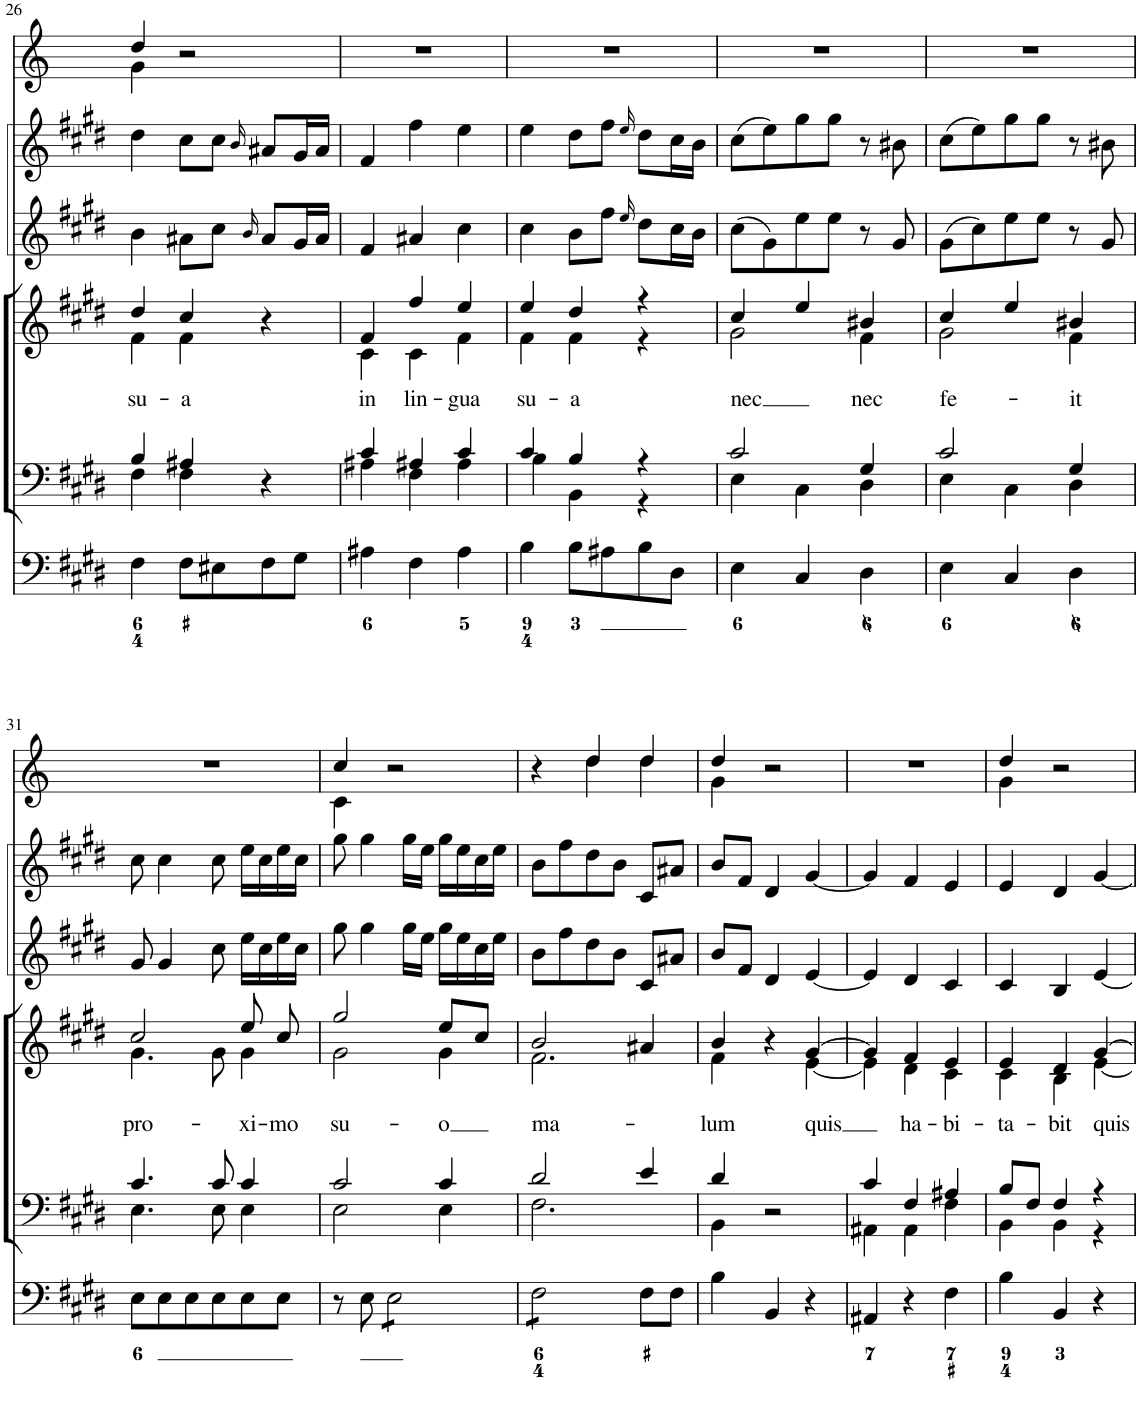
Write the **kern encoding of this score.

**kern	**kern	**kern	**text	**kern	**kern	**kern
*part6	*part5	*part4	*part4	*part3	*part2	*part1
*staff6	*staff5	*staff4	*staff4	*staff3	*staff2	*staff1
*I"Organ	*I"Voice	*I"Voice	*	*I"Violin	*I"Violin	*I"Corni in E
*	*	*	*	*I'Vln	*I'Vln	*
!!LO:PB:g=z
*clefF4	*clefF4	*clefG2	*	*clefG2	*clefG2	*clefG2
*	*	*	*	*	*	*Trd5c8
*k[f#c#g#d#]	*k[f#c#g#d#]	*k[f#c#g#d#]	*	*k[f#c#g#d#]	*k[f#c#g#d#]	*k[]
*M3/4	*M3/4	*M3/4	*	*M3/4	*M3/4	*M3/4
=26	=26	=26	=26	=26	=26	=26
*	*^	*	*	*	*	*
!	!	!	!	!LO:LY:b	!	!	!
*	*	*	*^	*	*	*	*^
4F#\	4B/	4F#\	4dd#/	4f#\	su-	4b\	4dd#\	4dd/	4g\
!	!	!	!	!	!LO:LY:b	!	!	!	!
8F#\L	4A#X/	4F#\	4cc#/	4f#\	-a	8a#X\L	8cc#\L	2r	2ryy
8E#X\	.	.	.	.	.	8cc#\J	8cc#\J	.	.
.	.	.	.	.	.	16qb/	16qb/	.	.
8F#\	4r	4ryy	4r	4ryy	.	8a#/L	8a#X/L	.	.
8G#\J	.	.	.	.	.	16g#/L	16g#/L	.	.
.	.	.	.	.	.	16a#/JJ	16a#/JJ	.	.
*	*	*	*	*	*	*	*	*v	*v
=27	=27	=27	=27	=27	=27	=27	=27	=27
!	!	!	!	!	!LO:LY:b	!	!	!
4A#X\	4c#/	4A#X\	4f#/	4c#\	in	4f#/	4f#/	2.r
!	!	!	!	!	!LO:LY:b	!	!	!
4F#\	4A#X/	4F#\	4ff#/	4c#\	lin-	4a#X/	4ff#\	.
!	!	!	!	!	!LO:LY:b	!	!	!
4A#\	4c#/	4A#\	4ee/	4f#\	-gua	4cc#\	4ee\	.
=28	=28	=28	=28	=28	=28	=28	=28	=28
!	!	!	!	!	!LO:LY:b	!	!	!
4B\	4c#/	4B\	4ee/	4f#\	su-	4cc#\	4ee\	2.r
!	!	!	!	!	!LO:LY:b	!	!	!
8B\L	4B/	4BB\	4dd#/	4f#\	-a	8b\L	8dd#\L	.
8A#X\	.	.	.	.	.	8ff#\J	8ff#\J	.
.	.	.	.	.	.	16qee/	16qee/	.
8B\	4r	4r	4r	4r	.	8dd#\L	8dd#\L	.
8D#\J	.	.	.	.	.	16cc#\L	16cc#\L	.
.	.	.	.	.	.	16b\JJ	16b\JJ	.
=29	=29	=29	=29	=29	=29	=29	=29	=29
!	!	!	!	!	!LO:LY:b	!	!	!
4E\	2c#/	4E\	4cc#/	2g#\	nec	(8cc#\L	(8cc#\L	2.r
.	.	.	.	.	.	8g#\)	8ee\)	.
4C#/	.	4C#\	4ee/	.	.	8ee\	8gg#\	.
.	.	.	.	.	.	8ee\J	8gg#\J	.
!	!	!	!	!	!LO:LY:b	!	!	!
4D#\	4G#/	4D#\	4b#X/	4f#\	nec	8r	8r	.
.	.	.	.	.	.	8g#/	8b#X\	.
=30	=30	=30	=30	=30	=30	=30	=30	=30
!	!	!	!	!	!LO:LY:b	!	!	!
4E\	2c#/	4E\	4cc#/	2g#\	fe-	(8g#\L	(8cc#\L	2.r
.	.	.	.	.	.	8cc#\)	8ee\)	.
4C#/	.	4C#\	4ee/	.	.	8ee\	8gg#\	.
.	.	.	.	.	.	8ee\J	8gg#\J	.
!	!	!	!	!	!LO:LY:b	!	!	!
4D#\	4G#/	4D#\	4b#X/	4f#\	-it	8r	8r	.
.	.	.	.	.	.	8g#/	8b#X\	.
!!LO:LB:g=z
=31	=31	=31	=31	=31	=31	=31	=31	=31
!	!	!	!	!	!LO:LY:b	!	!	!
8E\L	4.c#/	4.E\	2cc#/	4.g#\	pro-	8g#/	8cc#\	2.r
8E\	.	.	.	.	.	4g#/	4cc#\	.
8E\	.	.	.	.	.	.	.	.
8E\	8c#/	8E\	.	8g#\	.	8cc#\	8cc#\	.
!	!	!	!	!	!LO:LY:b	!	!	!
8E\	4c#/	4E\	8ee/	4g#\	-xi-	16ee\LL	16ee\LL	.
.	.	.	.	.	.	16cc#\	16cc#\	.
!	!	!	!	!	!LO:LY:b	!	!	!
8E\J	.	.	8cc#/	.	-mo	16ee\	16ee\	.
.	.	.	.	.	.	16cc#\JJ	16cc#\JJ	.
=32	=32	=32	=32	=32	=32	=32	=32	=32
!	!	!	!	!	!LO:LY:b	!	!	!
*	*	*	*	*	*	*	*	*^
8r	2c#/	2E\	2gg#/	2g#\	su-	8gg#\	8gg#\	4cc/	4c\
8E\	.	.	.	.	.	4gg#\	4gg#\	.	.
*tremolo	*	*	*	*	*	*	*	*	*
8E\L	.	.	.	.	.	.	.	2r	2ryy
8E\	.	.	.	.	.	16gg#\LL	16gg#\LL	.	.
.	.	.	.	.	.	16ee\JJ	16ee\JJ	.	.
!	!	!	!	!	!LO:LY:b	!	!	!	!
8E\	4c#/	4E\	8ee/L	4g#\	-o	16gg#\LL	16gg#\LL	.	.
.	.	.	.	.	.	16ee\	16ee\	.	.
8E\J	.	.	8cc#/J	.	.	16cc#\	16cc#\	.	.
.	.	.	.	.	.	16ee\JJ	16ee\JJ	.	.
=33	=33	=33	=33	=33	=33	=33	=33	=33	=33
!	!	!	!	!	!LO:LY:b	!	!	!	!
8F#\L	2d#/	2.F#\	2b/	2.f#\	ma-	8b\L	8b\L	4r	4ryy
8F#\	.	.	.	.	.	8ff#\	8ff#\	.	.
8F#\	.	.	.	.	.	8dd#\	8dd#\	4dd/	4dd\
8F#\J	.	.	.	.	.	8b\J	8b\J	.	.
*Xtremolo	*	*	*	*	*	*	*	*	*
8F#\L	4e/	.	4a#X/	.	.	8c#/L	8c#/L	4dd/	4dd\
8F#\J	.	.	.	.	.	8a#X/J	8a#X/J	.	.
=34	=34	=34	=34	=34	=34	=34	=34	=34	=34
!	!	!	!	!	!LO:LY:b	!	!	!	!
4B\	4d#/	4BB\	4b/	4f#\	-lum	8b/L	8b/L	4dd/	4g\
.	.	.	.	.	.	8f#/J	8f#/J	.	.
4BB/	2r	2ryy	4r	4ryy	.	4d#/	4d#/	2r	2ryy
!	!	!	!	!	!LO:LY:b	!	!	!	!
4r	.	.	[4g#/	[4e\	quis	[4e/	[4g#/	.	.
*	*	*	*	*	*	*	*	*v	*v
=35	=35	=35	=35	=35	=35	=35	=35	=35
4AA#X/	4c#/	4AA#X\	4g#/]	4e\]	.	4e/]	4g#/]	2.r
!	!	!	!	!	!LO:LY:b	!	!	!
4r	4F#/	4AA#\	4f#/	4d#\	ha-	4d#/	4f#/	.
!	!	!	!	!	!LO:LY:b	!	!	!
4F#\	4A#X/	4F#\	4e/	4c#\	-bi-	4c#/	4e/	.
=36	=36	=36	=36	=36	=36	=36	=36	=36
!	!	!	!	!	!LO:LY:b	!	!	!
*	*	*	*	*	*	*	*	*^
4B\	8B/L	4BB\	4e/	4c#\	-ta-	4c#/	4e/	4dd/	4g\
.	8F#/J	.	.	.	.	.	.	.	.
!	!	!	!	!	!LO:LY:b	!	!	!	!
4BB/	4F#/	4BB\	4d#/	4B\	-bit	4B/	4d#/	2r	2ryy
!	!	!	!	!	!LO:LY:b	!	!	!	!
4r	4r	4r	[4g#/	[4e\	quis	[4e/	[4g#/	.	.
*	*v	*v	*	*	*	*	*	*v	*v
*	*	*v	*v	*	*	*	*
=	=	=	=	=	=	=
*-	*-	*-	*-	*-	*-	*-
